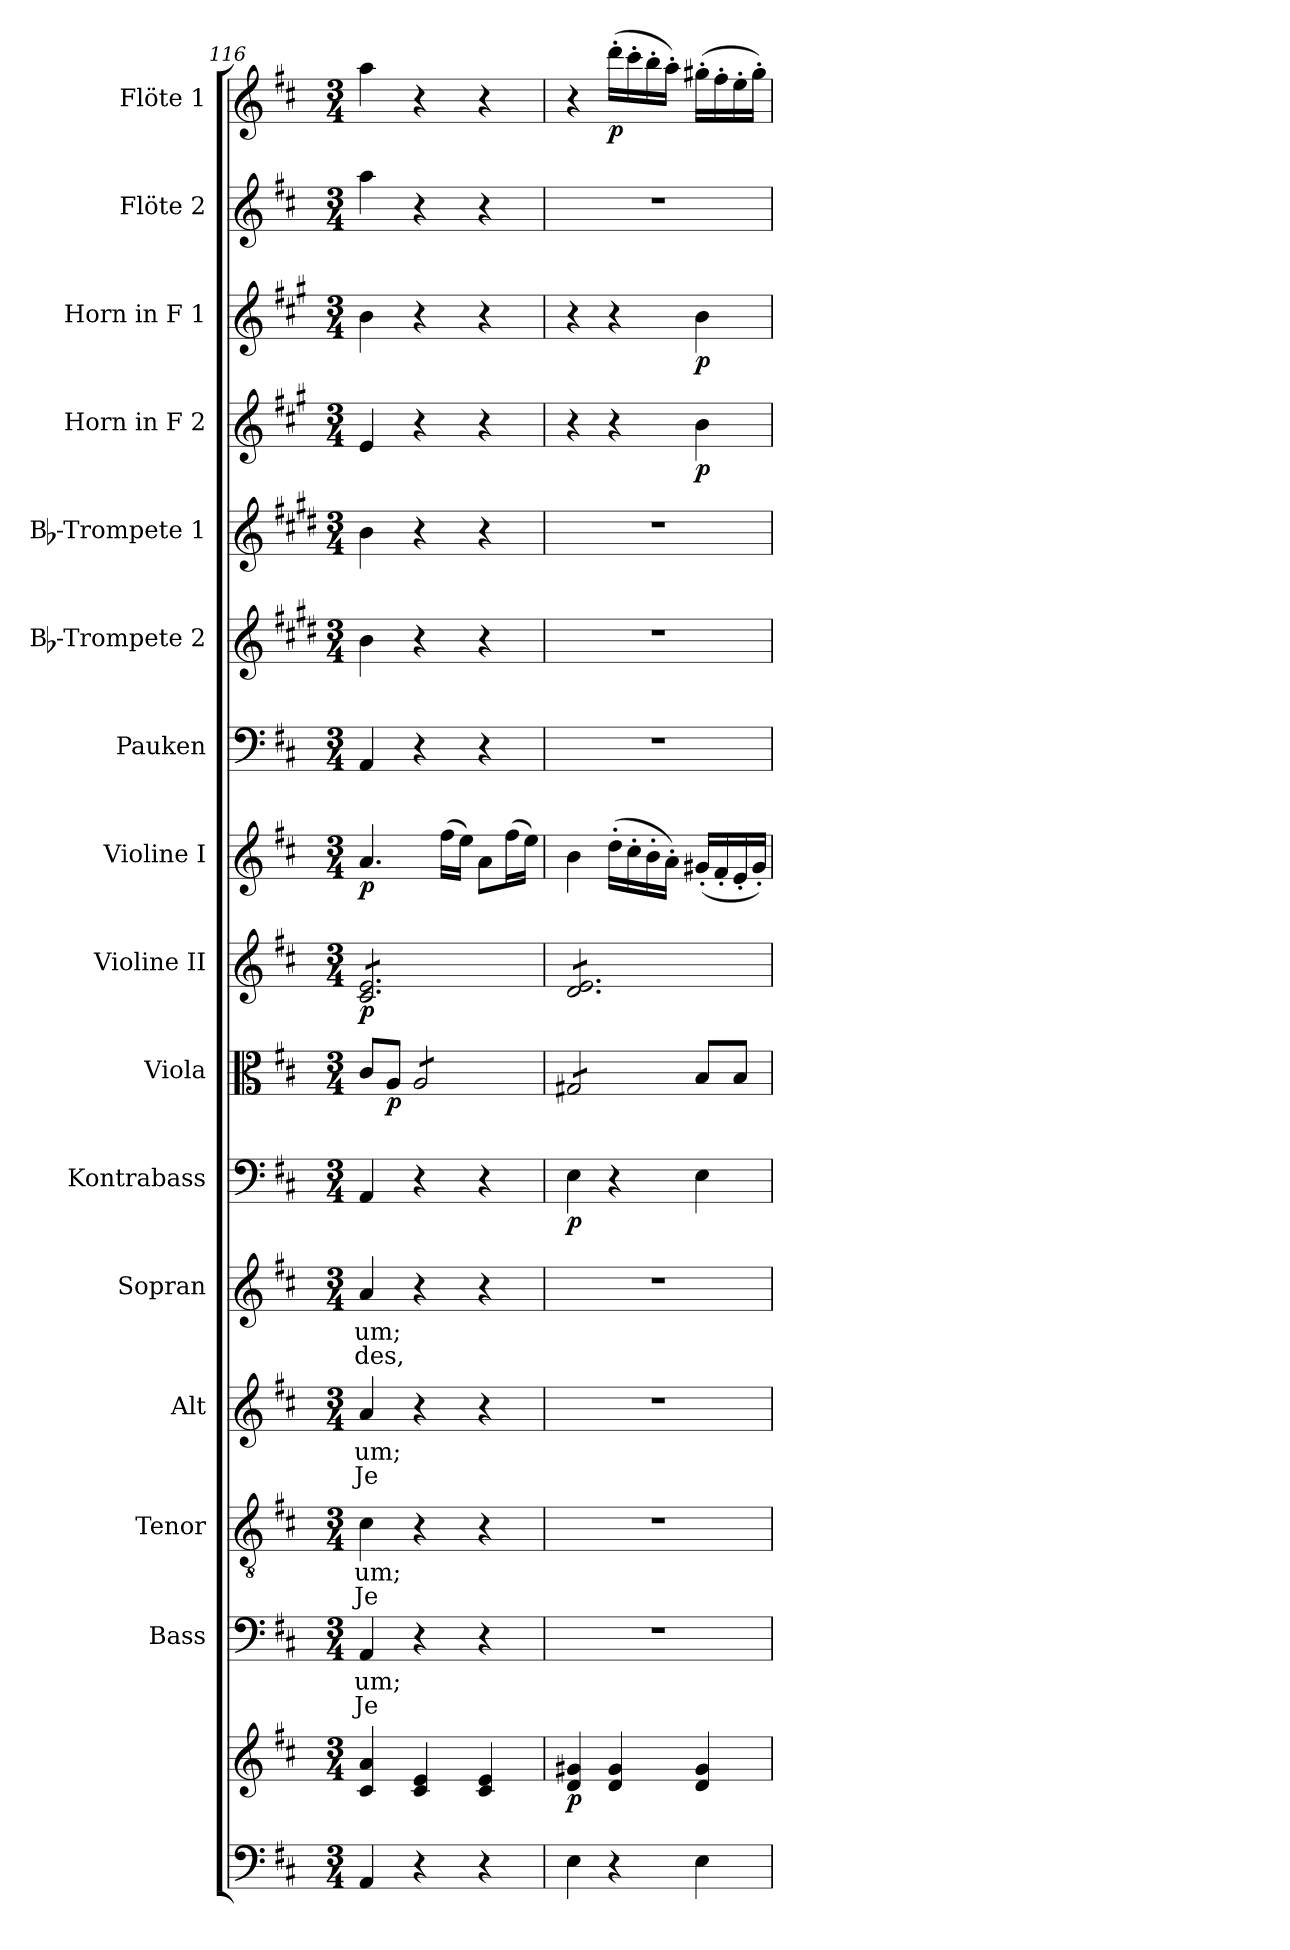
**kern	**kern	**dynam	**kern	**text	**text	**kern	**text	**text	**kern	**text	**text	**kern	**text	**text	**kern	**dynam	**kern	**dynam	**kern	**dynam	**kern	**dynam	**kern	**kern	**kern	**kern	**dynam	**kern	**dynam	**kern	**kern	**dynam
*part16	*part16	*part16	*part15	*part15	*part15	*part14	*part14	*part14	*part13	*part13	*part13	*part12	*part12	*part12	*part11	*part11	*part10	*part10	*part9	*part9	*part8	*part8	*part7	*part6	*part5	*part4	*part4	*part3	*part3	*part2	*part1	*part1
*staff17	*staff16	*staff16/17	*staff15	*staff15	*staff15	*staff14	*staff14	*staff14	*staff13	*staff13	*staff13	*staff12	*staff12	*staff12	*staff11	*staff11	*staff10	*staff10	*staff9	*staff9	*staff8	*staff8	*staff7	*staff6	*staff5	*staff4	*staff4	*staff3	*staff3	*staff2	*staff1	*staff1
*	*	*	*I"Bass	*	*	*I"Tenor	*	*	*I"Alt	*	*	*I"Sopran	*	*	*I"Kontrabass	*	*I"Viola	*	*I"Violine II	*	*I"Violine I	*	*I"Pauken	*I"Bb-Trompete 2	*I"Bb-Trompete 1	*I"Horn in F 2	*	*I"Horn in F 1	*	*I"Flöte 2	*I"Flöte 1	*
*	*	*	*I'B.	*	*	*I'T.	*	*	*I'A.	*	*	*I'S.	*	*	*I'Kb.	*	*I'Vla.	*	*I'Vl. II	*	*I'Vl. I	*	*I'Pk.	*I'Bb Trp. 2	*I'Bb Trp. 1	*	*	*	*	*I'Fl. 2	*I'Fl. 1	*
*clefF4	*clefG2	*	*clefF4	*	*	*clefGv2	*	*	*clefG2	*	*	*clefG2	*	*	*clefF4	*	*clefC3	*	*clefG2	*	*clefG2	*	*clefF4	*clefG2	*clefG2	*clefG2	*	*clefG2	*	*clefG2	*clefG2	*
*	*	*	*	*	*	*	*	*	*	*	*	*	*	*	*ITrd7c12	*	*	*	*	*	*	*	*	*ITrd1c2	*ITrd1c2	*ITrd4c7	*	*ITrd4c7	*	*	*	*
*k[f#c#]	*k[f#c#]	*	*k[f#c#]	*	*	*k[f#c#]	*	*	*k[f#c#]	*	*	*k[f#c#]	*	*	*k[f#c#]	*	*k[f#c#]	*	*k[f#c#]	*	*k[f#c#]	*	*k[f#c#]	*k[f#c#]	*k[f#c#]	*k[f#c#]	*	*k[f#c#]	*	*k[f#c#]	*k[f#c#]	*
*D:	*D:	*	*D:	*	*	*D:	*	*	*D:	*	*	*D:	*	*	*D:	*	*D:	*	*D:	*	*D:	*	*D:	*D:	*D:	*D:	*	*D:	*	*D:	*D:	*
*M3/4	*M3/4	*	*M3/4	*	*	*M3/4	*	*	*M3/4	*	*	*M3/4	*	*	*M3/4	*	*M3/4	*	*M3/4	*	*M3/4	*	*M3/4	*M3/4	*M3/4	*M3/4	*	*M3/4	*	*M3/4	*M3/4	*
=116	=116	=116	=116	=116	=116	=116	=116	=116	=116	=116	=116	=116	=116	=116	=116	=116	=116	=116	=116	=116	=116	=116	=116	=116	=116	=116	=116	=116	=116	=116	=116	=116
!	!	!	!	!LO:LY:b	!LO:LY:b	!	!LO:LY:b	!LO:LY:b	!	!LO:LY:b	!LO:LY:b	!	!LO:LY:b	!LO:LY:b	!	!	!	!	!	!LO:DY:b	!	!LO:DY:b	!	!	!	!	!	!	!	!	!	!
*	*	*	*	*	*	*	*	*	*	*	*	*	*	*	*	*	*	*	*tremolo	*	*	*	*	*	*	*	*	*	*	*	*	*
4AA/	4c#/ 4a/	.	4AA/	-um;	Je-	4c#\	-um;	Je-	4a/	-um;	Je-	4a/	-um;	-des,	4AAA/	.	8c#/L	.	8c#/ 8e/L	p	4.a/	p	4AA/	4a\	4a\	4A/	.	4e\	.	4aa\	4aa\	.
!	!	!	!	!	!	!	!	!	!	!	!	!	!	!	!	!	!	!LO:DY:b	!	!	!	!	!	!	!	!	!	!	!	!	!	!
.	.	.	.	.	.	.	.	.	.	.	.	.	.	.	.	.	8A/J	p	8c#/ 8e/	.	.	.	.	.	.	.	.	.	.	.	.	.
*	*	*	*	*	*	*	*	*	*	*	*	*	*	*	*	*	*tremolo	*	*	*	*	*	*	*	*	*	*	*	*	*	*	*
4r	4c#/ 4e/	.	4r	.	.	4r	.	.	4r	.	.	4r	.	.	4r	.	8A/L	.	8c#/ 8e/	.	.	.	4r	4r	4r	4r	.	4r	.	4r	4r	.
.	.	.	.	.	.	.	.	.	.	.	.	.	.	.	.	.	8A/	.	8c#/ 8e/	.	(>16ff#\LL	.	.	.	.	.	.	.	.	.	.	.
.	.	.	.	.	.	.	.	.	.	.	.	.	.	.	.	.	.	.	.	.	16ee\JJ)	.	.	.	.	.	.	.	.	.	.	.
4r	4c#/ 4e/	.	4r	.	.	4r	.	.	4r	.	.	4r	.	.	4r	.	8A/	.	8c#/ 8e/	.	8a\L	.	4r	4r	4r	4r	.	4r	.	4r	4r	.
.	.	.	.	.	.	.	.	.	.	.	.	.	.	.	.	.	8A/J	.	8c#/ 8e/J	.	(>16ff#\L	.	.	.	.	.	.	.	.	.	.	.
.	.	.	.	.	.	.	.	.	.	.	.	.	.	.	.	.	.	.	.	.	16ee\JJ)	.	.	.	.	.	.	.	.	.	.	.
!!LO:PB:g=z
=117	=117	=117	=117	=117	=117	=117	=117	=117	=117	=117	=117	=117	=117	=117	=117	=117	=117	=117	=117	=117	=117	=117	=117	=117	=117	=117	=117	=117	=117	=117	=117	=117
!	!	!LO:DY:b	!	!	!	!	!	!	!	!	!	!	!	!	!	!LO:DY:b	!	!	!	!	!	!	!	!	!	!	!	!	!	!	!	!
4E\	4d/ 4g#X/	p	2.r	.	.	2.r	.	.	2.r	.	.	2.r	.	.	4EE\	p	8G#X/L	.	8d/ 8e/L	.	4b\	.	2.r	2.r	2.r	4r	.	4r	.	2.r	4r	.
.	.	.	.	.	.	.	.	.	.	.	.	.	.	.	.	.	8G#X/	.	8d/ 8e/	.	.	.	.	.	.	.	.	.	.	.	.	.
!	!	!	!	!	!	!	!	!	!	!	!	!	!	!	!	!	!	!	!	!	!	!	!	!	!	!	!	!	!	!	!	!LO:DY:b
4r	4d/ 4g#/	.	.	.	.	.	.	.	.	.	.	.	.	.	4r	.	8G#X/	.	8d/ 8e/	.	(>16dd'>\LL	.	.	.	.	4r	.	4r	.	.	(>16ddd'>\LL	p
.	.	.	.	.	.	.	.	.	.	.	.	.	.	.	.	.	.	.	.	.	16cc#'>\	.	.	.	.	.	.	.	.	.	16ccc#'>\	.
.	.	.	.	.	.	.	.	.	.	.	.	.	.	.	.	.	8G#X/J	.	8d/ 8e/	.	16b'>\	.	.	.	.	.	.	.	.	.	16bb'>\	.
*	*	*	*	*	*	*	*	*	*	*	*	*	*	*	*	*	*Xtremolo	*	*	*	*	*	*	*	*	*	*	*	*	*	*	*
.	.	.	.	.	.	.	.	.	.	.	.	.	.	.	.	.	.	.	.	.	16a'>\JJ)	.	.	.	.	.	.	.	.	.	16aa'>\JJ)	.
!	!	!	!	!	!	!	!	!	!	!	!	!	!	!	!	!	!	!	!	!	!	!	!	!	!	!	!LO:DY:b	!	!LO:DY:b	!	!	!
4E\	4d/ 4g#/	.	.	.	.	.	.	.	.	.	.	.	.	.	4EE\	.	8B/L	.	8d/ 8e/	.	(<16g#X'</LL	.	.	.	.	4e\	p	4e\	p	.	(>16gg#X'>\LL	.
.	.	.	.	.	.	.	.	.	.	.	.	.	.	.	.	.	.	.	.	.	16f#'</	.	.	.	.	.	.	.	.	.	16ff#'>\	.
.	.	.	.	.	.	.	.	.	.	.	.	.	.	.	.	.	8B/J	.	8d/ 8e/J	.	16e'</	.	.	.	.	.	.	.	.	.	16ee'>\	.
*	*	*	*	*	*	*	*	*	*	*	*	*	*	*	*	*	*	*	*Xtremolo	*	*	*	*	*	*	*	*	*	*	*	*	*
.	.	.	.	.	.	.	.	.	.	.	.	.	.	.	.	.	.	.	.	.	16g#'</JJ)	.	.	.	.	.	.	.	.	.	16gg#'>\JJ)	.
=	=	=	=	=	=	=	=	=	=	=	=	=	=	=	=	=	=	=	=	=	=	=	=	=	=	=	=	=	=	=	=	=
*-	*-	*-	*-	*-	*-	*-	*-	*-	*-	*-	*-	*-	*-	*-	*-	*-	*-	*-	*-	*-	*-	*-	*-	*-	*-	*-	*-	*-	*-	*-	*-	*-
